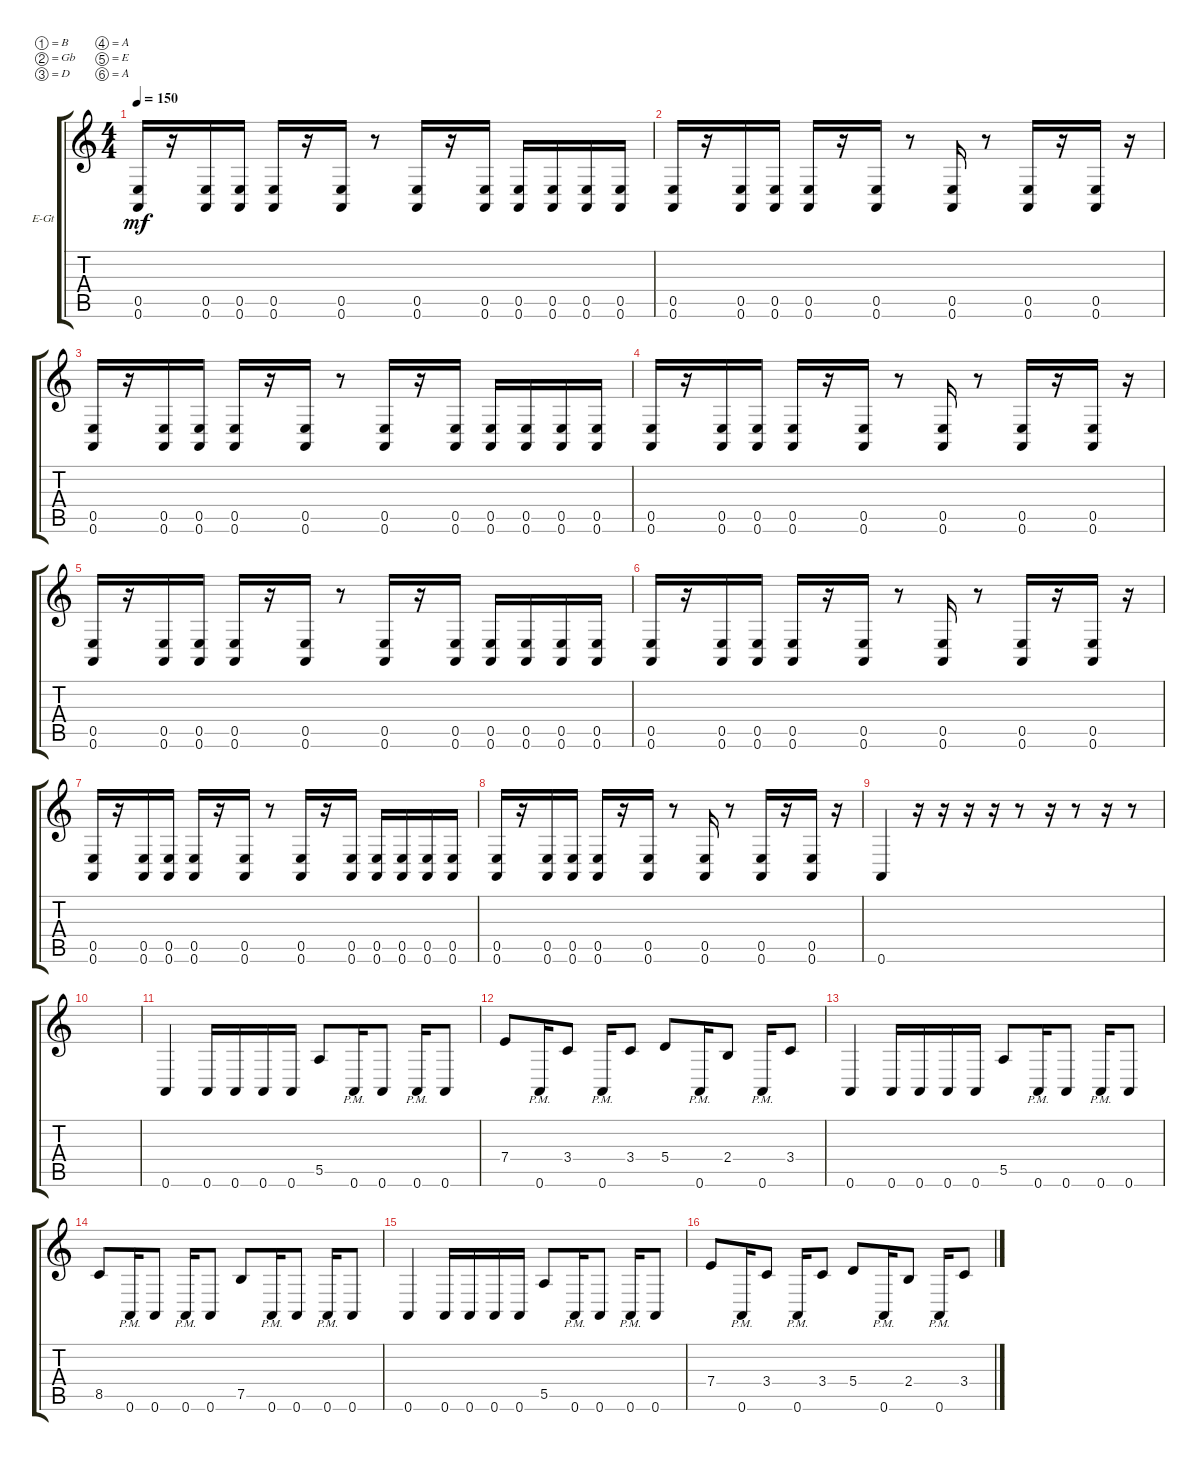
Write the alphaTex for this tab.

\defaultSystemsLayout 4
\bracketExtendMode groupsimilarinstruments
\firstSystemTrackNameOrientation horizontal
\otherSystemsTrackNameOrientation horizontal
\track ("Right Guitar " "E-Gt") {instrument distortionguitar}
\staff {score tabs}
\tuning (B3 Gb3 D3 A2 E2 A1)
\ts (4 4)
\tempo 150
\clef g2
\ks c
(0.6 0.5).16{dy mf} r.16 (0.6 0.5).16 (0.5 0.6).16 (0.6 0.5).16 r.16 (0.6 0.5).16 r.8 (0.6 0.5).16 r.16 (0.6 0.5).16 (0.5 0.6).16 (0.6 0.5).16 (0.5 0.6).16 (0.6 0.5).16 |
(0.6 0.5).16 r.16 (0.6 0.5).16 (0.5 0.6).16 (0.6 0.5).16 r.16 (0.6 0.5).16 r.8 (0.6 0.5).16 r.8 (0.6 0.5).16 r.16 (0.6 0.5).16 r.16 |
(0.6 0.5).16 r.16 (0.6 0.5).16 (0.5 0.6).16 (0.6 0.5).16 r.16 (0.6 0.5).16 r.8 (0.6 0.5).16 r.16 (0.6 0.5).16 (0.5 0.6).16 (0.6 0.5).16 (0.5 0.6).16 (0.6 0.5).16 |
(0.6 0.5).16 r.16 (0.6 0.5).16 (0.5 0.6).16 (0.6 0.5).16 r.16 (0.6 0.5).16 r.8 (0.6 0.5).16 r.8 (0.6 0.5).16 r.16 (0.6 0.5).16 r.16 |
(0.6 0.5).16 r.16 (0.6 0.5).16 (0.5 0.6).16 (0.6 0.5).16 r.16 (0.6 0.5).16 r.8 (0.6 0.5).16 r.16 (0.6 0.5).16 (0.5 0.6).16 (0.6 0.5).16 (0.5 0.6).16 (0.6 0.5).16 |
(0.6 0.5).16 r.16 (0.6 0.5).16 (0.5 0.6).16 (0.6 0.5).16 r.16 (0.6 0.5).16 r.8 (0.6 0.5).16 r.8 (0.6 0.5).16 r.16 (0.6 0.5).16 r.16 |
(0.6 0.5).16 r.16 (0.6 0.5).16 (0.5 0.6).16 (0.6 0.5).16 r.16 (0.6 0.5).16 r.8 (0.6 0.5).16 r.16 (0.6 0.5).16 (0.5 0.6).16 (0.6 0.5).16 (0.5 0.6).16 (0.6 0.5).16 |
(0.6 0.5).16 r.16 (0.6 0.5).16 (0.5 0.6).16 (0.6 0.5).16 r.16 (0.6 0.5).16 r.8 (0.6 0.5).16 r.8 (0.6 0.5).16 r.16 (0.6 0.5).16 r.16 |
0.6.4 r.16 r.16 r.16 r.16 r.8 r.16 r.8 r.16 r.8 |
|
0.6.4 0.6.16 0.6.16 0.6.16 0.6.16 5.5.8 0.6{pm}.16 0.6.8 0.6{pm}.16 0.6.8 |
7.4.8 0.6{pm}.16 3.4.8 0.6{pm}.16 3.4.8 5.4.8 0.6{pm}.16 2.4.8 0.6{pm}.16 3.4.8 |
0.6.4 0.6.16 0.6.16 0.6.16 0.6.16 5.5.8 0.6{pm}.16 0.6.8 0.6{pm}.16 0.6.8 |
8.5.8 0.6{pm}.16 0.6.8 0.6{pm}.16 0.6.8 7.5.8 0.6{pm}.16 0.6.8 0.6{pm}.16 0.6.8 |
0.6.4 0.6.16 0.6.16 0.6.16 0.6.16 5.5.8 0.6{pm}.16 0.6.8 0.6{pm}.16 0.6.8 |
7.4.8 0.6{pm}.16 3.4.8 0.6{pm}.16 3.4.8 5.4.8 0.6{pm}.16 2.4.8 0.6{pm}.16 3.4.8
